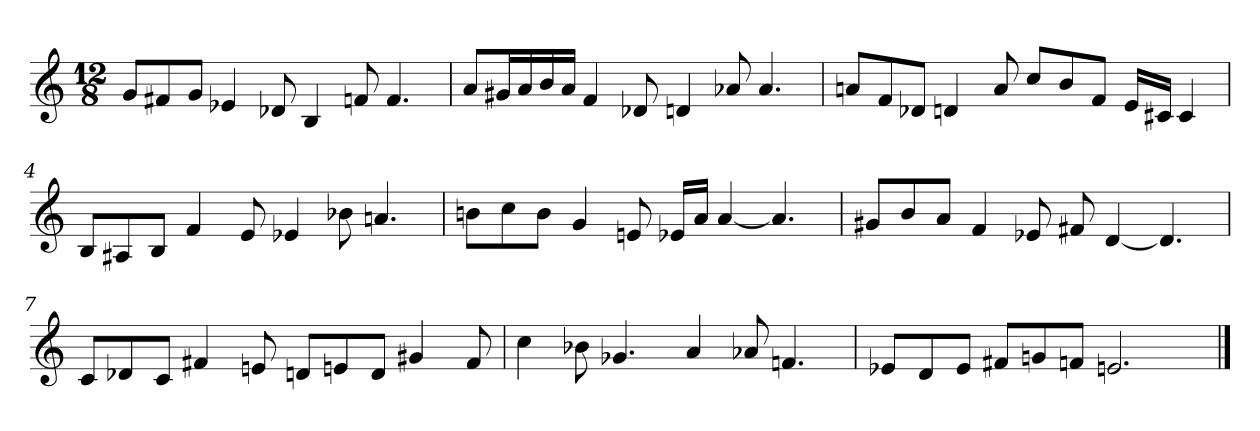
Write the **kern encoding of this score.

**kern
*part1
*staff1
*clefG2
*k[]
*M12/8
=1
8g/L
8f#X/
8g/J
4e-X/
8d-X/
4B/
8fn/
4.f/
=2
8a/L
16g#X/L
16a/
16b/
16a/JJ
4f/
8d-X/
4dn/
8a-X/
4.a-/
=3
8an/L
8f/
8d-X/J
4dn/
8a/
8cc/L
8b/
8f/J
16e/LL
16c#X/JJ
4c#/
=4
8B/L
8A#X/
8B/J
4f/
8e/
4e-X/
8b-X\
4.an/
=5
8bn\L
8cc\
8b\J
4g/
8en/
16e-X/LL
16a/JJ
[4a/
4.a/]
=6
8g#X/L
8b/
8a/J
4f/
8e-X/
8f#X/
[4d/
4.d/]
=7
8c/L
8d-X/
8c/J
4f#X/
8en/
8dn/L
8en/
8d/J
4g#X/
8f#/
=8
4cc\
8b-X\
4.g-X/
4a/
8a-X/
4.fn/
=9
8e-X/L
8d/
8e-/J
8f#X/L
8gn/
8fn/J
2.en/
==
*-
